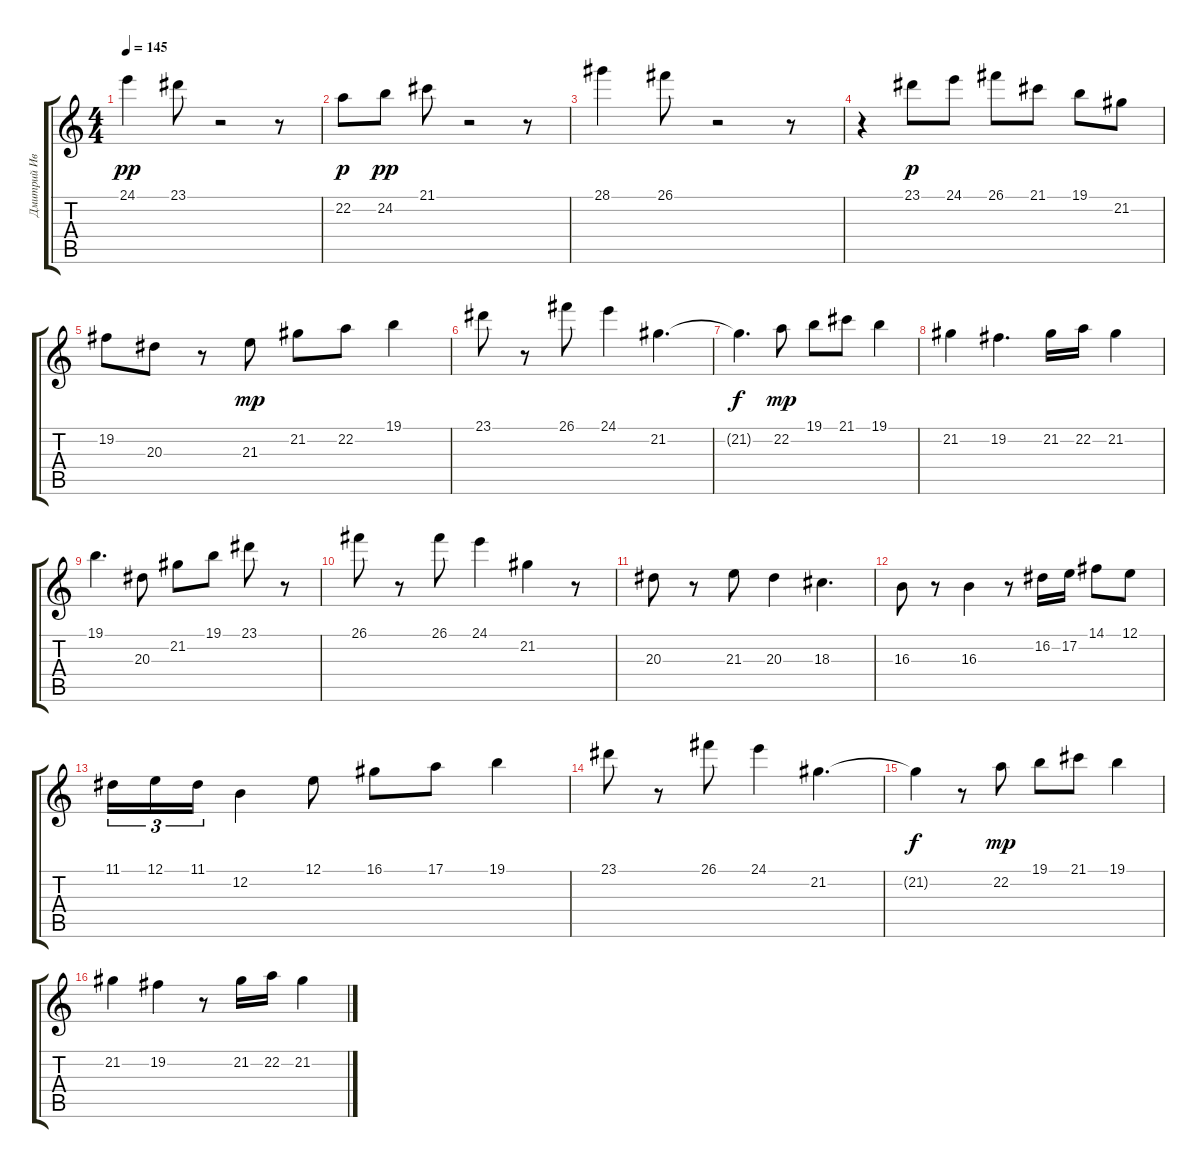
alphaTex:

\track ("Дмитрий Иванов" "Дмитрий Ив") {instrument violin}
\staff {score tabs}
\tuning (E4 B3 G3 D3 A2 E2) {hide}
\ts (4 4)
\tempo 145
\clef g2
\ks c
24.1.4{dy pp} 23.1.8 r.2 r.8 |
22.2.8{dy p} 24.2.8{dy pp} 21.1.8 r.2 r.8 |
28.1.4 26.1.8 r.2 r.8 |
r.4 23.1.8{dy p} 24.1.8 26.1.8 21.1.8 19.1.8 21.2.8 |
19.2.8 20.3.8 r.8 21.3.8{dy mp} 21.2.8 22.2.8 19.1.4 |
23.1.8 r.8 26.1.8 24.1.4 21.2.4{d} |
21.2{t}.4{d dy f} 22.2.8{dy mp} 19.1.8 21.1.8 19.1.4 |
21.2.4 19.2.4{d} 21.2.16 22.2.16 21.2.4 |
19.1.4{d} 20.3.8 21.2.8 19.1.8 23.1.8 r.8 |
26.1.8 r.8 26.1.8 24.1.4 21.2.4 r.8 |
20.3.8 r.8 21.3.8 20.3.4 18.3.4{d} |
16.3.8 r.8 16.3.4 r.8 16.2.16 17.2.16 14.1.8 12.1.8 |
11.1.16{tu (3 2)} 12.1.16{tu (3 2)} 11.1.16{tu (3 2)} 12.2.4 12.1.8 16.1.8 17.1.8 19.1.4 |
23.1.8 r.8 26.1.8 24.1.4 21.2.4{d} |
21.2{t}.4{dy f} r.8 22.2.8{dy mp} 19.1.8 21.1.8 19.1.4 |
21.2.4 19.2.4 r.8 21.2.16 22.2.16 21.2.4
